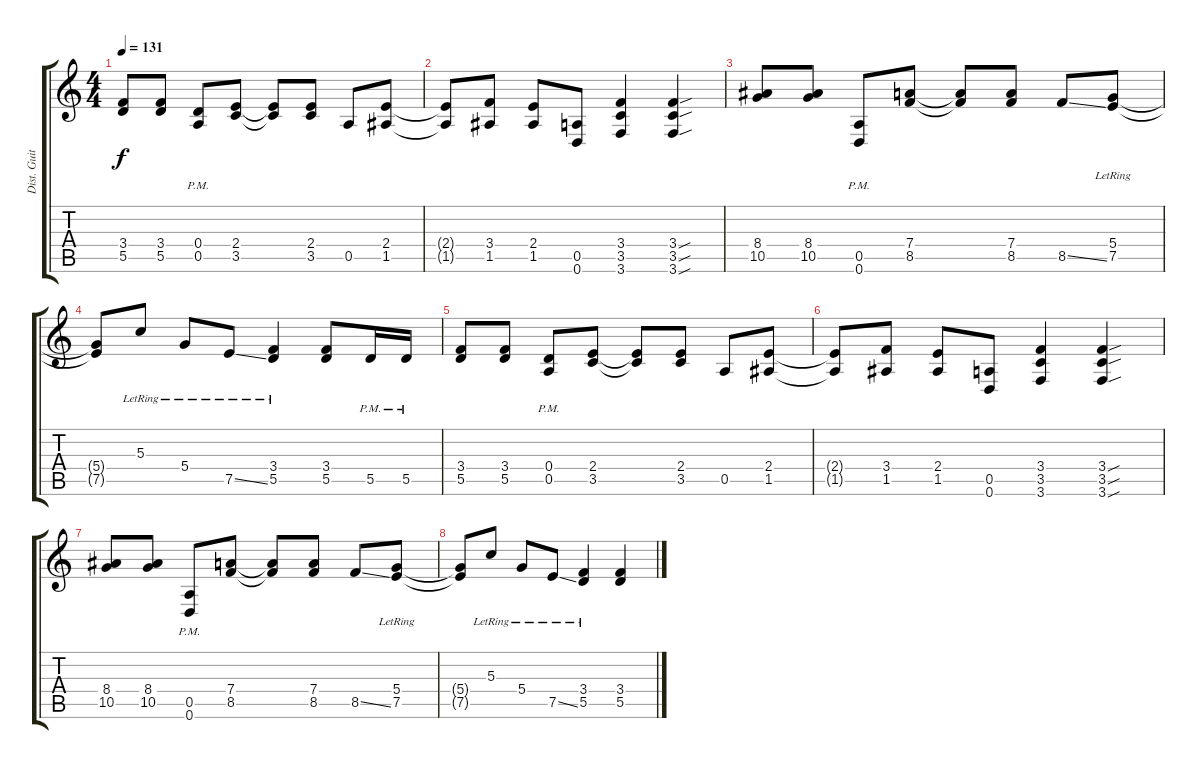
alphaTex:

\track ("Dist. Guitar 1" "Dist. Guit") {instrument distortionguitar}
\staff {score tabs}
\tuning (E4 B3 G3 D3 A2 D2) {hide}
\ts (4 4)
\tempo 131
\clef g2
\ks c
(3.4 5.5).8{dy f} (3.4 5.5).8 (0.4{pm} 0.5{pm}).8 (2.4 3.5).8 (2.4{t} 3.5{t}).8 (2.4 3.5).8 0.5.8 (2.4 1.5).8 |
(2.4{t} 1.5{t}).8 (3.4 1.5).8 (2.4 1.5).8 (0.5 0.6).8 (3.4 3.5 3.6).4 (3.4{sou} 3.5{sou} 3.6{sou}).4 |
(8.4 10.5).8 (8.4 10.5).8 (0.5{pm} 0.6{pm}).8 (7.4 8.5).8 (7.4{t} 8.5{t}).8 (7.4 8.5).8 8.5{ss}.8 (5.4{lr} 7.5{lr}).8 |
(5.4{t} 7.5{t}).8 5.3{lr}.8 5.4{lr}.8 7.5{ss lr}.8 (3.4{lr} 5.5{lr}).4 (3.4 5.5).8 5.5{pm}.16 5.5{pm}.16 |
(3.4 5.5).8 (3.4 5.5).8 (0.4{pm} 0.5{pm}).8 (2.4 3.5).8 (2.4{t} 3.5{t}).8 (2.4 3.5).8 0.5.8 (2.4 1.5).8 |
(2.4{t} 1.5{t}).8 (3.4 1.5).8 (2.4 1.5).8 (0.5 0.6).8 (3.4 3.5 3.6).4 (3.4{sou} 3.5{sou} 3.6{sou}).4 |
(8.4 10.5).8 (8.4 10.5).8 (0.5{pm} 0.6{pm}).8 (7.4 8.5).8 (7.4{t} 8.5{t}).8 (7.4 8.5).8 8.5{ss}.8 (5.4{lr} 7.5{lr}).8 |
(5.4{t} 7.5{t}).8 5.3{lr}.8 5.4{lr}.8 7.5{ss lr}.8 (3.4{lr} 5.5{lr}).4 (3.4 5.5).4
